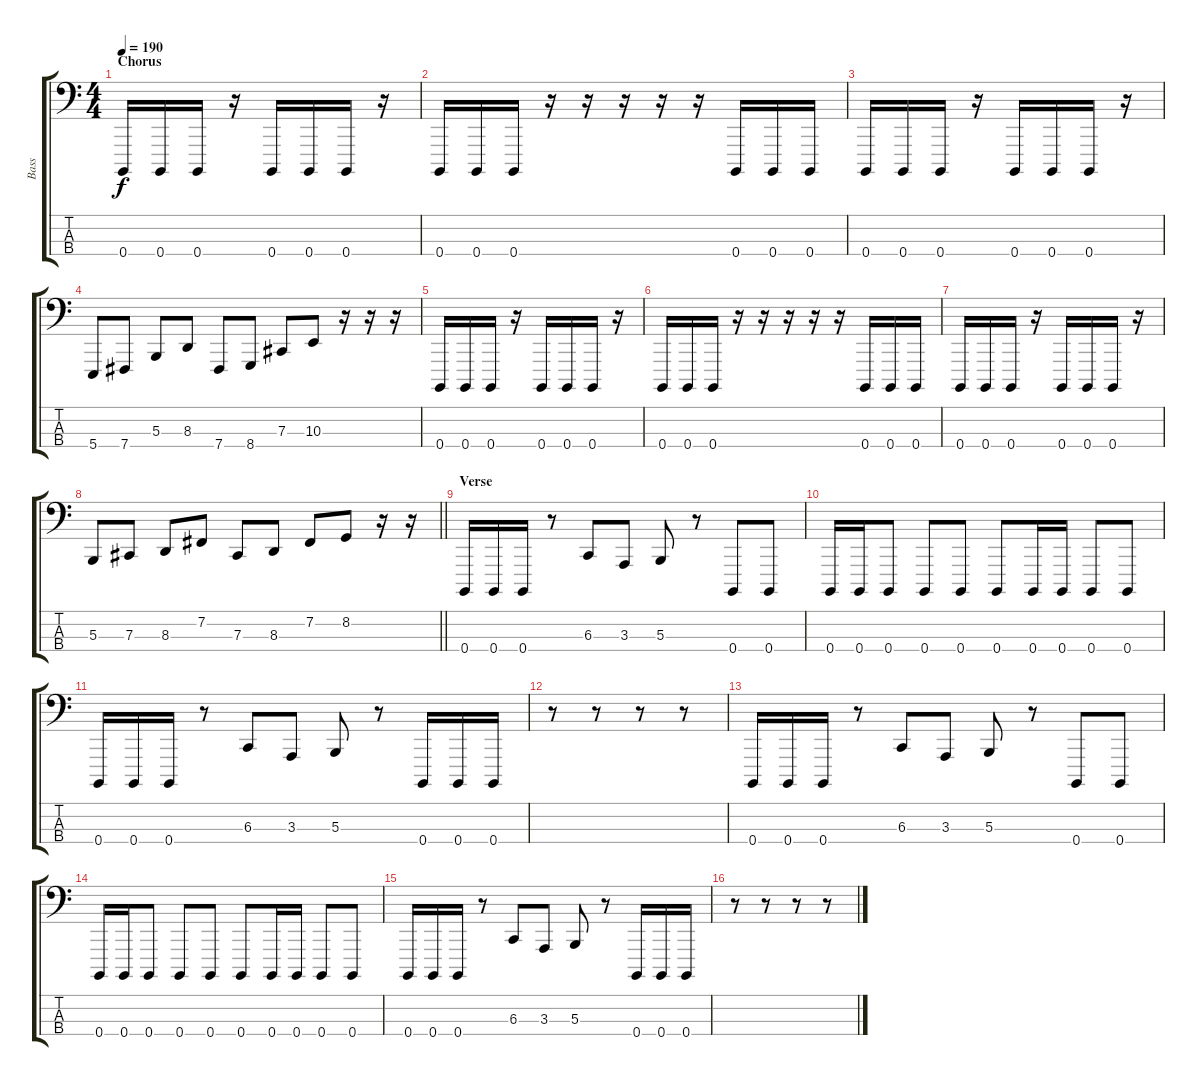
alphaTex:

\track ("Bass" "Bass") {solo instrument brightacousticpiano}
\staff {score tabs}
\tuning (E2 B1 Gb1 B0) {hide}
\ts (4 4)
\section ("" "Chorus")
\tempo 190
\clef f4
\ks c
0.4.16{dy f} 0.4.16 0.4.16 r.16 0.4.16 0.4.16 0.4.16 r.16 |
0.4.16 0.4.16 0.4.16 r.16 r.16 r.16 r.16 r.16 0.4.16 0.4.16 0.4.16 |
0.4.16 0.4.16 0.4.16 r.16 0.4.16 0.4.16 0.4.16 r.16 |
5.4.8 7.4.8 5.3.8 8.3.8 7.4.8 8.4.8 7.3.8 10.3.8 r.16 r.16 r.16 |
0.4.16 0.4.16 0.4.16 r.16 0.4.16 0.4.16 0.4.16 r.16 |
0.4.16 0.4.16 0.4.16 r.16 r.16 r.16 r.16 r.16 0.4.16 0.4.16 0.4.16 |
0.4.16 0.4.16 0.4.16 r.16 0.4.16 0.4.16 0.4.16 r.16 |
\barLineRight lightlight
5.3.8 7.3.8 8.3.8 7.2.8 7.3.8 8.3.8 7.2.8 8.2.8 r.16 r.16 |
\section ("" "Verse")
0.4.16 0.4.16 0.4.16 r.8 6.3.8 3.3.8 5.3.8 r.8 0.4.8 0.4.8 |
0.4.16 0.4.16 0.4.8 0.4.8 0.4.8 0.4.8 0.4.16 0.4.16 0.4.8 0.4.8 |
0.4.16 0.4.16 0.4.16 r.8 6.3.8 3.3.8 5.3.8 r.8 0.4.16 0.4.16 0.4.16 |
r.8 r.8 r.8 r.8 |
0.4.16 0.4.16 0.4.16 r.8 6.3.8 3.3.8 5.3.8 r.8 0.4.8 0.4.8 |
0.4.16 0.4.16 0.4.8 0.4.8 0.4.8 0.4.8 0.4.16 0.4.16 0.4.8 0.4.8 |
0.4.16 0.4.16 0.4.16 r.8 6.3.8 3.3.8 5.3.8 r.8 0.4.16 0.4.16 0.4.16 |
r.8 r.8 r.8 r.8
